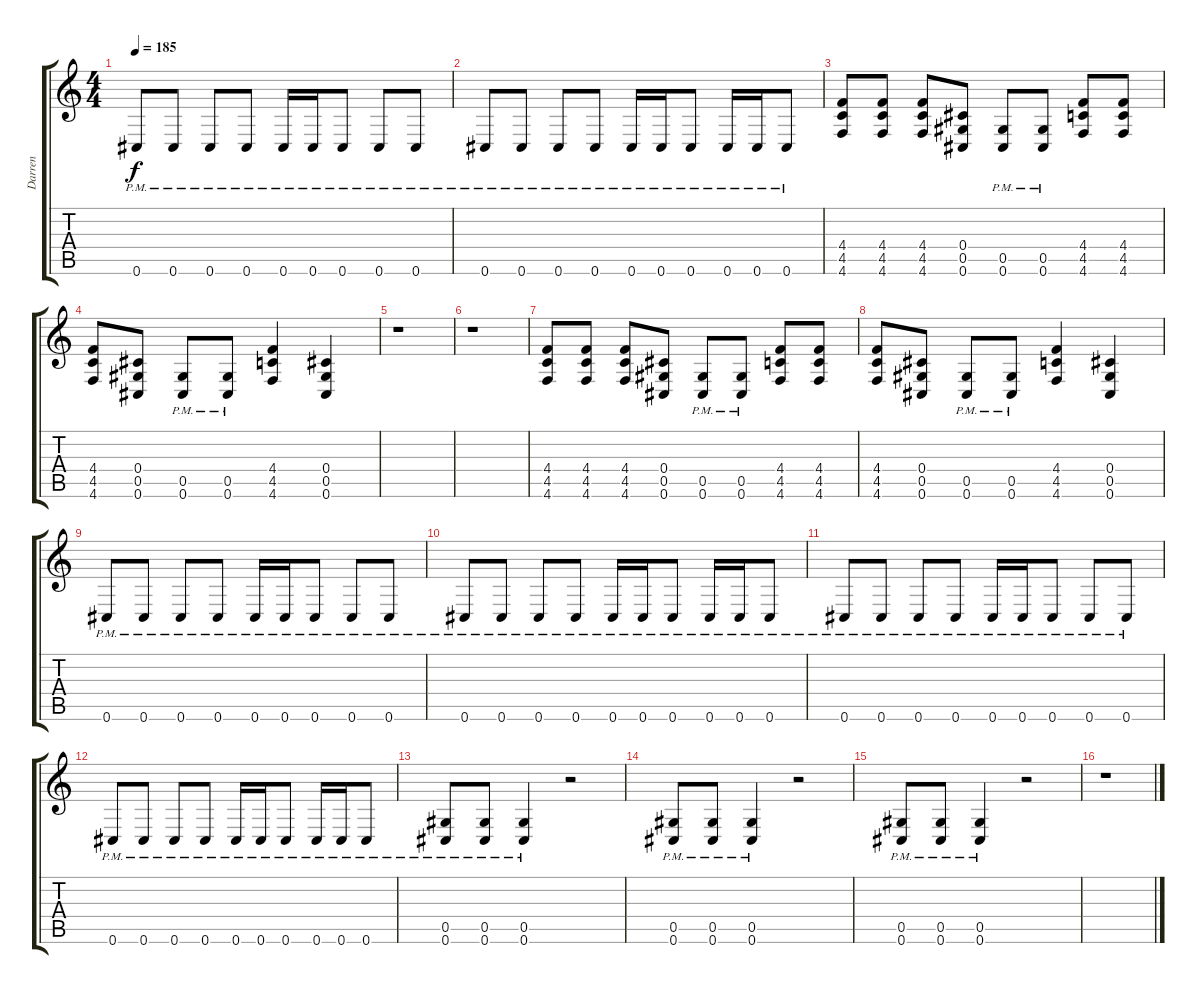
\track ("Darren" "Darren") {instrument distortionguitar}
\staff {score tabs}
\tuning (Eb4 Bb3 Gb3 Db3 Ab2 Db2) {hide}
\ts (4 4)
\tempo 185
\clef g2
\ks c
0.6{pm}.8{dy f} 0.6{pm}.8 0.6{pm}.8 0.6{pm}.8 0.6{pm}.16 0.6{pm}.16 0.6{pm}.8 0.6{pm}.8 0.6{pm}.8 |
0.6{pm}.8 0.6{pm}.8 0.6{pm}.8 0.6{pm}.8 0.6{pm}.16 0.6{pm}.16 0.6{pm}.8 0.6{pm}.16 0.6{pm}.16 0.6{pm}.8 |
(4.4 4.5 4.6).8 (4.4 4.5 4.6).8 (4.4 4.5 4.6).8 (0.4 0.5 0.6).8 (0.5{pm} 0.6{pm}).8 (0.5{pm} 0.6{pm}).8 (4.4 4.5 4.6).8 (4.4 4.5 4.6).8 |
(4.4 4.5 4.6).8 (0.4 0.5 0.6).8 (0.5{pm} 0.6{pm}).8 (0.5{pm} 0.6{pm}).8 (4.4 4.5 4.6).4 (0.4 0.5 0.6).4 |
r.1 |
r.1 |
(4.4 4.5 4.6).8 (4.4 4.5 4.6).8 (4.4 4.5 4.6).8 (0.4 0.5 0.6).8 (0.5{pm} 0.6{pm}).8 (0.5{pm} 0.6{pm}).8 (4.4 4.5 4.6).8 (4.4 4.5 4.6).8 |
(4.4 4.5 4.6).8 (0.4 0.5 0.6).8 (0.5{pm} 0.6{pm}).8 (0.5{pm} 0.6{pm}).8 (4.4 4.5 4.6).4 (0.4 0.5 0.6).4 |
0.6{pm}.8 0.6{pm}.8 0.6{pm}.8 0.6{pm}.8 0.6{pm}.16 0.6{pm}.16 0.6{pm}.8 0.6{pm}.8 0.6{pm}.8 |
0.6{pm}.8 0.6{pm}.8 0.6{pm}.8 0.6{pm}.8 0.6{pm}.16 0.6{pm}.16 0.6{pm}.8 0.6{pm}.16 0.6{pm}.16 0.6{pm}.8 |
0.6{pm}.8 0.6{pm}.8 0.6{pm}.8 0.6{pm}.8 0.6{pm}.16 0.6{pm}.16 0.6{pm}.8 0.6{pm}.8 0.6{pm}.8 |
0.6{pm}.8 0.6{pm}.8 0.6{pm}.8 0.6{pm}.8 0.6{pm}.16 0.6{pm}.16 0.6{pm}.8 0.6{pm}.16 0.6{pm}.16 0.6{pm}.8 |
(0.5{pm} 0.6{pm}).8 (0.5{pm} 0.6{pm}).8 (0.5{pm} 0.6{pm}).4 r.2 |
(0.5{pm} 0.6{pm}).8 (0.5{pm} 0.6{pm}).8 (0.5{pm} 0.6{pm}).4 r.2 |
(0.5{pm} 0.6{pm}).8 (0.5{pm} 0.6{pm}).8 (0.5{pm} 0.6{pm}).4 r.2 |
r.1
